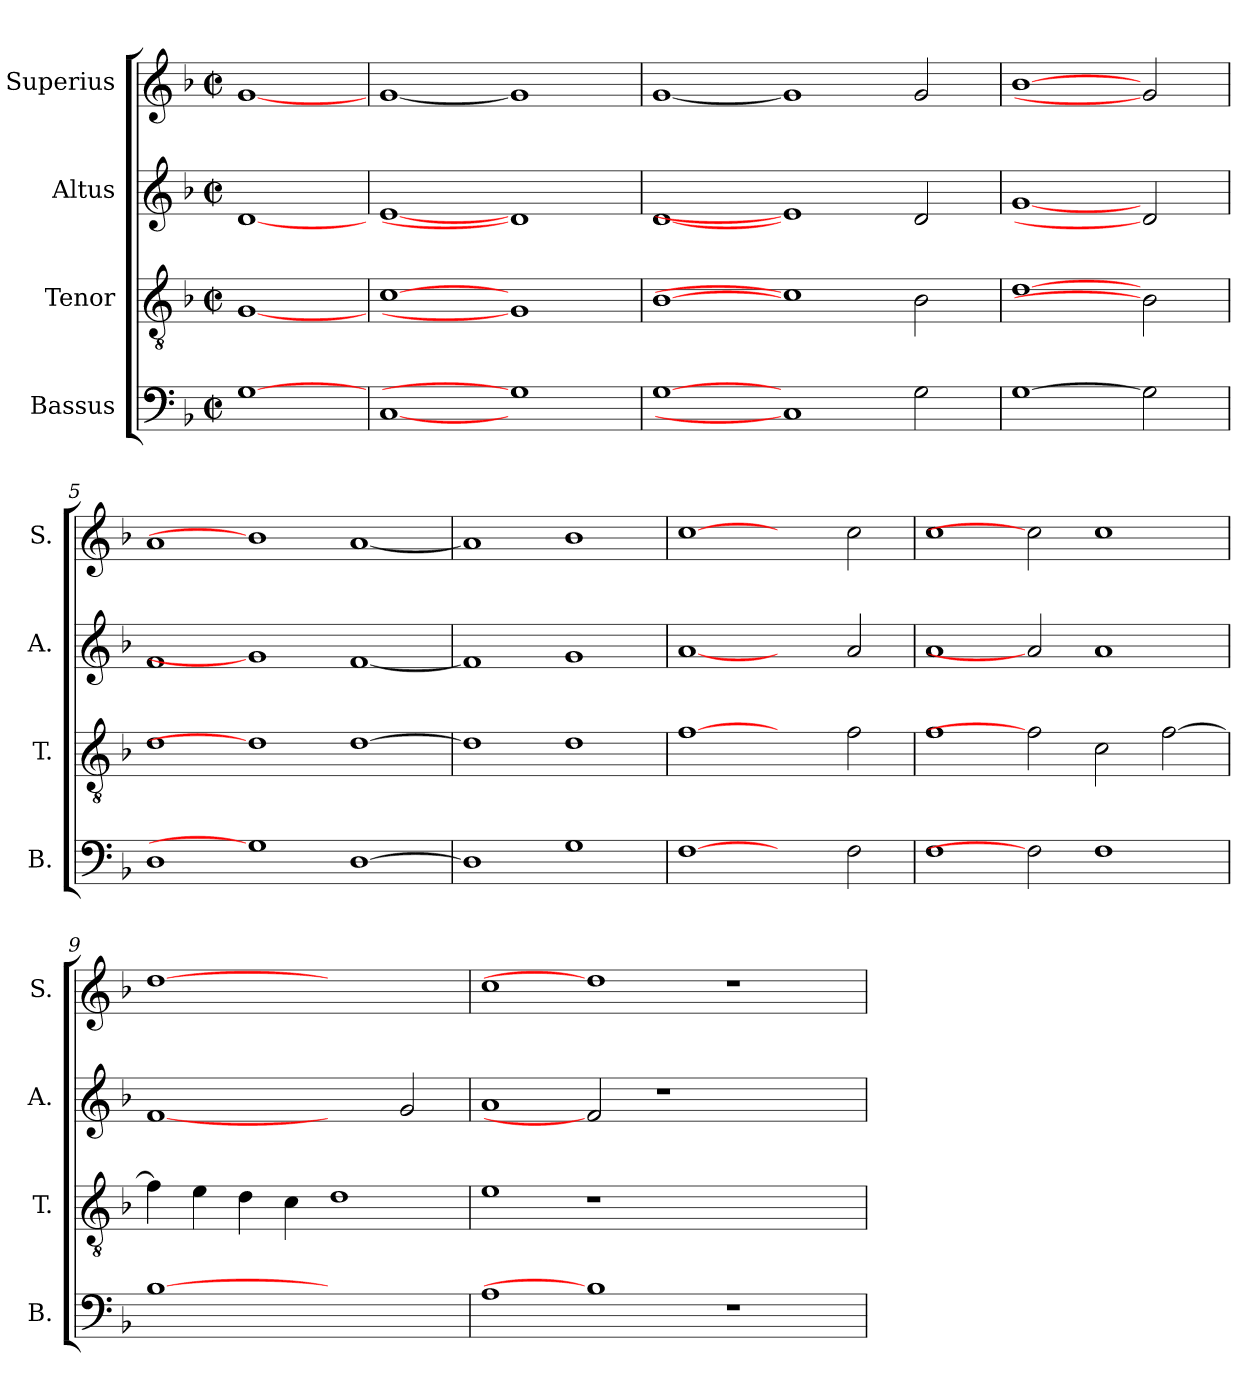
**kern	**kern	**kern	**kern
*part4	*part3	*part2	*part1
*staff4	*staff3	*staff2	*staff1
*I"Bassus	*I"Tenor	*I"Altus	*I"Superius
*I'B.	*I'T.	*I'A.	*I'S.
!!LO:PB:g=z
*clefF4	*clefGv2	*clefG2	*clefG2
*	*ITrd7c12	*	*
*k[b-]	*k[b-]	*k[b-]	*k[b-]
*F:	*F:	*F:	*F:
*M2/2	*M2/2	*M2/2	*M2/2
*met(c|)	*met(c|)	*met(c|)	*met(c|)
=1	=1	=1	=1
[1Gi	[1GGi	[1di	[1gi
=2	=2	=2	=2
[1Ci	[1Ci	[1ei	[1gi
1Gi]	1GGi]	1di]	1gi]
=3	=3	=3	=3
[1Gi	[1BB-i	[1di	[1gi
1Ci]	1Ci]	1ei]	1gi]
2Gi\	2BB-i\	2di/	2gi/
=4	=4	=4	=4
[1Gi	[1Di	[1gi	[1b-i
2Gi]	2BB-i]	2di]	2gi]
=5	=5	=5	=5
1Di	1Di	1fi	1ai
1Gi]	1Di]	1gi]	1b-i]
[>1Di	[>1Di	[<1fi	[<1ai
=6	=6	=6	=6
1Di]	1Di]	1fi]	1ai]
1Gi	1Di	1gi	1b-i
=7	=7	=7	=7
[1Fi	[1Fi	[1ai	[1cci
2ryy	2ryy	2ryy	2ryy
2Fi\	2Fi\	2ai/	2cci\
!!LO:LB:g=z
=8	=8	=8	=8
1Fi	1Fi	1ai	1cci
2Fi]	2Fi]	2ai]	2cci]
1Fi	2Ci\	1ai	1cci
.	[>2Fi\	.	.
=9	=9	=9	=9
[1B-i	4Fi\]	[1fi	[1ddi
.	4Ei\	.	.
.	4Di\	.	.
.	4Ci\	.	.
1ryy	1Di	2ryy	1ryy
.	.	2gi/	.
=10	=10	=10	=10
1Ai	1Ei	1ai	1cci
1B-i]	1r	2fi]	1ddi]
.	.	1r	.
1r	1ryy	.	1r
.	.	2ryy	.
=	=	=	=
*-	*-	*-	*-
